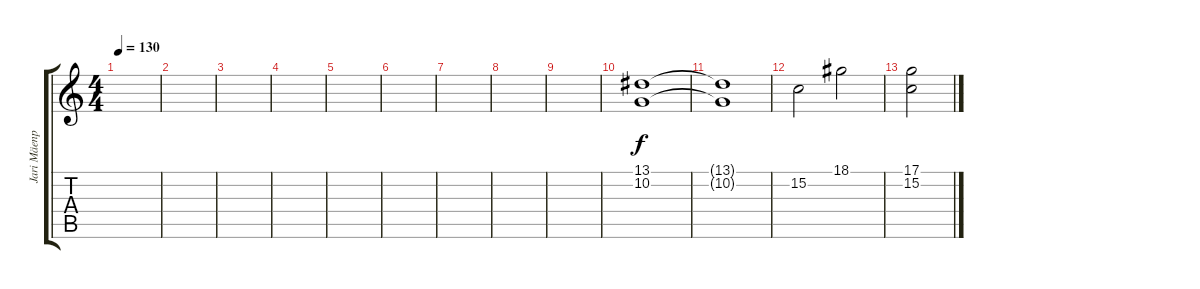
\track ("Jari Mäenpää" "Jari Mäenp") {instrument choiraahs}
\staff {score tabs}
\tuning (D4 A3 F3 C3 G2 C2) {hide}
\ts (4 4)
\tempo 130
\clef g2
\ks c
|
|
|
|
|
|
|
|
|
(13.1 10.2).1{volume 9 instrument pad4choir} |
(13.1{t} 10.2{t}).1 |
15.2.2 18.1.2 |
(17.1 15.2).2
